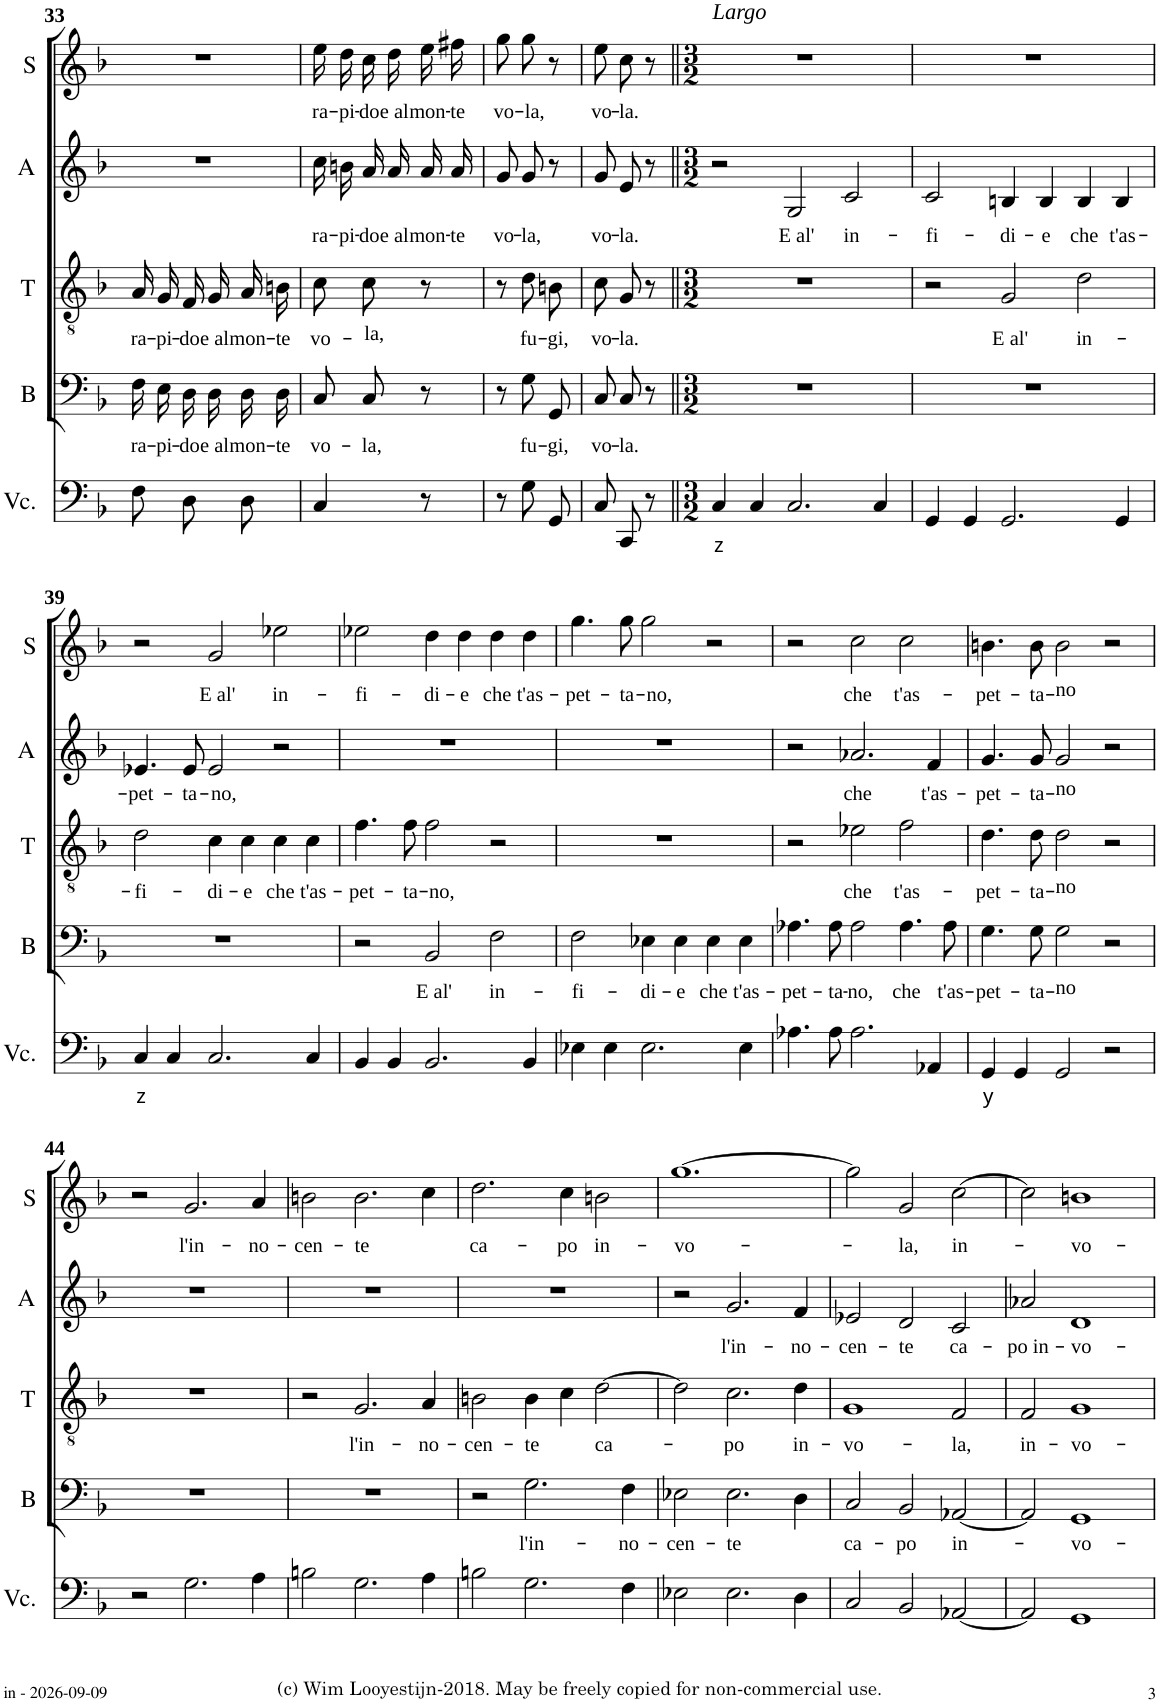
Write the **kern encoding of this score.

**kern	**text	**kern	**text	**kern	**text	**kern	**text	**kern	**text
*part5	*part5	*part4	*part4	*part3	*part3	*part2	*part2	*part1	*part1
*staff5	*staff5	*staff4	*staff4	*staff3	*staff3	*staff2	*staff2	*staff1	*staff1
*I"B.C.	*	*I"Basso	*	*I"Tenore	*	*I"Alto	*	*I"Canto	*
*	*	*I'B	*	*I'T	*	*I'A	*	*	*
!!LO:PB:g=z
*clefF4	*	*clefF4	*	*clefGv2	*	*clefG2	*	*clefG2	*
*k[b-]	*	*k[b-]	*	*k[b-]	*	*k[b-]	*	*k[b-]	*
*F:	*	*F:	*	*F:	*	*F:	*	*F:	*
*M3/8	*	*M3/8	*	*M3/8	*	*M3/8	*	*M3/8	*
=33	=33	=33	=33	=33	=33	=33	=33	=33	=33
!	!	!	!LO:LY:b	!	!LO:LY:b	!	!	!	!
8F\L	.	16F\LL	ra-	16A/LL	ra-	4.r	.	4.r	.
!	!	!	!LO:LY:b	!	!LO:LY:b	!	!	!	!
.	.	16E\	-pi-	16G/	-pi-	.	.	.	.
!	!	!	!LO:LY:b	!	!LO:LY:b	!	!	!	!
8D\	.	16D\	-do	16F/	-do	.	.	.	.
!	!	!	!LO:LY:b	!	!LO:LY:b	!	!	!	!
.	.	16D\	e al	16G/	e al	.	.	.	.
!	!	!	!LO:LY:b	!	!LO:LY:b	!	!	!	!
8D\J	.	16D\	mon-	16A/	mon-	.	.	.	.
!	!	!	!LO:LY:b	!	!LO:LY:b	!	!	!	!
.	.	16D\JJ	-te	16Bn/JJ	-te	.	.	.	.
=34	=34	=34	=34	=34	=34	=34	=34	=34	=34
!	!	!	!LO:LY:b	!	!LO:LY:b	!	!LO:LY:b	!	!LO:LY:b
4C/	.	8C/L	vo-	8c\L	vo-	16cc\LL	ra-	16ee\LL	ra-
!	!	!	!	!	!	!	!LO:LY:b	!	!LO:LY:b
.	.	.	.	.	.	16bn\	-pi-	16dd\	-pi-
!	!	!	!LO:LY:b	!	!LO:LY:b	!	!LO:LY:b	!	!LO:LY:b
.	.	8C/J	-la,	8c\J	-la,	16a\	-do	16cc\	-do
!	!	!	!	!	!	!	!LO:LY:b	!	!LO:LY:b
.	.	.	.	.	.	16a\	e al	16dd\	e al
!	!	!	!	!	!	!	!LO:LY:b	!	!LO:LY:b
8r	.	8r	.	8r	.	16a\	mon-	16ee\	mon-
!	!	!	!	!	!	!	!LO:LY:b	!	!LO:LY:b
.	.	.	.	.	.	16a\JJ	-te	16ff#X\JJ	-te
=35	=35	=35	=35	=35	=35	=35	=35	=35	=35
!	!	!	!	!	!	!	!LO:LY:b	!	!LO:LY:b
8r	.	8r	.	8r	.	8g/L	vo-	8gg\L	vo-
!	!	!	!LO:LY:b	!	!LO:LY:b	!	!LO:LY:b	!	!LO:LY:b
8G/L	.	8G/L	fu-	8d\L	fu-	8g/J	-la,	8gg\J	-la,
!	!	!	!LO:LY:b	!	!LO:LY:b	!	!	!	!
8GG/J	.	8GG/J	-gi,	8Bn\J	-gi,	8r	.	8r	.
=36	=36	=36	=36	=36	=36	=36	=36	=36	=36
!	!	!	!LO:LY:b	!	!LO:LY:b	!	!LO:LY:b	!	!LO:LY:b
8C/L	.	8C/L	vo-	8c/L	vo-	8g/L	vo-	8ee\L	vo-
!	!	!	!LO:LY:b	!	!LO:LY:b	!	!LO:LY:b	!	!LO:LY:b
8CC/J	.	8C/J	-la.	8G/J	-la.	8e/J	-la.	8cc\J	-la.
8r	.	8r	.	8r	.	8r	.	8r	.
=37||	=37||	=37||	=37||	=37||	=37||	=37||	=37||	=37||	=37||
*M3/2	*	*M3/2	*	*M3/2	*	*M3/2	*	*M3/2	*
!	!	!	!	!	!	!	!	!LO:TX:a:i:t=Largo	!
!	!LO:LY:b	!	!	!	!	!	!	!	!
4C/	z	1.r	.	1.r	.	2r	.	1.r	.
4C/	.	.	.	.	.	.	.	.	.
!	!	!	!	!	!	!	!LO:LY:b	!	!
2.C/	.	.	.	.	.	2G/	E al'	.	.
!	!	!	!	!	!	!	!LO:LY:b	!	!
.	.	.	.	.	.	2c/	in-	.	.
4C/	.	.	.	.	.	.	.	.	.
=38	=38	=38	=38	=38	=38	=38	=38	=38	=38
!	!	!	!	!	!	!	!LO:LY:b	!	!
4GG/	.	1.r	.	2r	.	2c/	-fi-	1.r	.
4GG/	.	.	.	.	.	.	.	.	.
!	!	!	!	!	!LO:LY:b	!	!LO:LY:b	!	!
2.GG/	.	.	.	2G/	E al'	4Bn/	-di-	.	.
!	!	!	!	!	!	!	!LO:LY:b	!	!
.	.	.	.	.	.	4B/	-e	.	.
!	!	!	!	!	!LO:LY:b	!	!LO:LY:b	!	!
.	.	.	.	2d\	in-	4B/	che	.	.
!	!	!	!	!	!	!	!LO:LY:b	!	!
4GG/	.	.	.	.	.	4B/	t'as-	.	.
!!LO:LB:g=z
=39	=39	=39	=39	=39	=39	=39	=39	=39	=39
!	!LO:LY:b	!	!	!	!LO:LY:b	!	!LO:LY:b	!	!
4C/	z	1.r	.	2d\	-fi-	4.e-X/	-pet-	2r	.
4C/	.	.	.	.	.	.	.	.	.
!	!	!	!	!	!	!	!LO:LY:b	!	!
.	.	.	.	.	.	8e-/	-ta-	.	.
!	!	!	!	!	!LO:LY:b	!	!LO:LY:b	!	!LO:LY:b
2.C/	.	.	.	4c\	-di-	2e-/	-no,	2g/	E al'
!	!	!	!	!	!LO:LY:b	!	!	!	!
.	.	.	.	4c\	-e	.	.	.	.
!	!	!	!	!	!LO:LY:b	!	!	!	!LO:LY:b
.	.	.	.	4c\	che	2r	.	2ee-X\	in-
!	!	!	!	!	!LO:LY:b	!	!	!	!
4C/	.	.	.	4c\	t'as-	.	.	.	.
=40	=40	=40	=40	=40	=40	=40	=40	=40	=40
!	!	!	!	!	!LO:LY:b	!	!	!	!LO:LY:b
4BB-/	.	2r	.	4.f\	-pet-	1.r	.	2ee-X\	-fi-
4BB-/	.	.	.	.	.	.	.	.	.
!	!	!	!	!	!LO:LY:b	!	!	!	!
.	.	.	.	8f\	-ta-	.	.	.	.
!	!	!	!LO:LY:b	!	!LO:LY:b	!	!	!	!LO:LY:b
2.BB-/	.	2BB-/	E al'	2f\	-no,	.	.	4dd\	-di-
!	!	!	!	!	!	!	!	!	!LO:LY:b
.	.	.	.	.	.	.	.	4dd\	-e
!	!	!	!LO:LY:b	!	!	!	!	!	!LO:LY:b
.	.	2F\	in-	2r	.	.	.	4dd\	che
!	!	!	!	!	!	!	!	!	!LO:LY:b
4BB-/	.	.	.	.	.	.	.	4dd\	t'as-
=41	=41	=41	=41	=41	=41	=41	=41	=41	=41
!	!	!	!LO:LY:b	!	!	!	!	!	!LO:LY:b
4E-X\	.	2F\	-fi-	1.r	.	1.r	.	4.gg\	-pet-
4E-\	.	.	.	.	.	.	.	.	.
!	!	!	!	!	!	!	!	!	!LO:LY:b
.	.	.	.	.	.	.	.	8gg\	-ta-
!	!	!	!LO:LY:b	!	!	!	!	!	!LO:LY:b
2.E-\	.	4E-X\	-di-	.	.	.	.	2gg\	-no,
!	!	!	!LO:LY:b	!	!	!	!	!	!
.	.	4E-\	-e	.	.	.	.	.	.
!	!	!	!LO:LY:b	!	!	!	!	!	!
.	.	4E-\	che	.	.	.	.	2r	.
!	!	!	!LO:LY:b	!	!	!	!	!	!
4E-\	.	4E-\	t'as-	.	.	.	.	.	.
=42	=42	=42	=42	=42	=42	=42	=42	=42	=42
!	!	!	!LO:LY:b	!	!	!	!	!	!
4.A-X\	.	4.A-X\	-pet-	2r	.	2r	.	2r	.
!	!	!	!LO:LY:b	!	!	!	!	!	!
8A-\	.	8A-\	-ta-	.	.	.	.	.	.
!	!	!	!LO:LY:b	!	!LO:LY:b	!	!LO:LY:b	!	!LO:LY:b
2.A-\	.	2A-\	-no,	2e-X\	che	2.a-X/	che	2cc\	che
!	!	!	!LO:LY:b	!	!LO:LY:b	!	!	!	!LO:LY:b
.	.	4.A-\	che	2f\	t'as-	.	.	2cc\	t'as-
!	!	!	!	!	!	!	!LO:LY:b	!	!
4AA-X/	.	.	.	.	.	4f/	t'as-	.	.
!	!	!	!LO:LY:b	!	!	!	!	!	!
.	.	8A-\	t'as-	.	.	.	.	.	.
=43	=43	=43	=43	=43	=43	=43	=43	=43	=43
!	!LO:LY:b	!	!LO:LY:b	!	!LO:LY:b	!	!LO:LY:b	!	!LO:LY:b
4GG/	y	4.G\	-pet-	4.d\	-pet-	4.g/	-pet-	4.bn\	-pet-
4GG/	.	.	.	.	.	.	.	.	.
!	!	!	!LO:LY:b	!	!LO:LY:b	!	!LO:LY:b	!	!LO:LY:b
.	.	8G\	-ta-	8d\	-ta-	8g/	-ta-	8b\	-ta-
!	!	!	!LO:LY:b	!	!LO:LY:b	!	!LO:LY:b	!	!LO:LY:b
2GG/	.	2G\	-no	2d\	-no	2g/	-no	2b\	-no
2r	.	2r	.	2r	.	2r	.	2r	.
!!LO:LB:g=z
=44	=44	=44	=44	=44	=44	=44	=44	=44	=44
2r	.	1.r	.	1.r	.	1.r	.	2r	.
!	!	!	!	!	!	!	!	!	!LO:LY:b
2.G\	.	.	.	.	.	.	.	2.g/	l'in-
!	!	!	!	!	!	!	!	!	!LO:LY:b
4A\	.	.	.	.	.	.	.	4a/	-no-
=45	=45	=45	=45	=45	=45	=45	=45	=45	=45
!	!	!	!	!	!	!	!	!	!LO:LY:b
2Bn\	.	1.r	.	2r	.	1.r	.	2bn\	-cen-
!	!	!	!	!	!LO:LY:b	!	!	!	!LO:LY:b
2.G\	.	.	.	2.G/	l'in-	.	.	2.b\	-te
!	!	!	!	!	!LO:LY:b	!	!	!	!
4A\	.	.	.	4A/	-no-	.	.	4cc\	.
=46	=46	=46	=46	=46	=46	=46	=46	=46	=46
!	!	!	!	!	!LO:LY:b	!	!	!	!LO:LY:b
2Bn\	.	2r	.	2Bn\	-cen-	1.r	.	2.dd\	ca-
!	!	!	!LO:LY:b	!	!LO:LY:b	!	!	!	!
2.G\	.	2.G\	l'in-	4B\	-te	.	.	.	.
!	!	!	!	!	!	!	!	!	!LO:LY:b
.	.	.	.	4c\	.	.	.	4cc\	-po
!	!	!	!	!	!LO:LY:b	!	!	!	!LO:LY:b
.	.	.	.	[2d\	ca-	.	.	2bn\	in-
!	!	!	!LO:LY:b	!	!	!	!	!	!
4F\	.	4F\	-no-	.	.	.	.	.	.
=47	=47	=47	=47	=47	=47	=47	=47	=47	=47
!	!	!	!LO:LY:b	!	!	!	!	!	!LO:LY:b
2E-X\	.	2E-X\	-cen-	2d\]	.	2r	.	[1.gg	-vo-
!	!	!	!LO:LY:b	!	!LO:LY:b	!	!LO:LY:b	!	!
2.E-\	.	2.E-\	-te	2.c\	-po	2.g/	l'in-	.	.
!	!	!	!	!	!LO:LY:b	!	!LO:LY:b	!	!
4D\	.	4D\	.	4d\	in-	4f/	-no-	.	.
=48	=48	=48	=48	=48	=48	=48	=48	=48	=48
!	!	!	!LO:LY:b	!	!LO:LY:b	!	!LO:LY:b	!	!
2C/	.	2C/	ca-	1G	-vo-	2e-X/	-cen-	2gg\]	.
!	!	!	!LO:LY:b	!	!	!	!LO:LY:b	!	!LO:LY:b
2BB-/	.	2BB-/	-po	.	.	2d/	-te	2g/	-la,
!	!	!	!LO:LY:b	!	!LO:LY:b	!	!LO:LY:b	!	!LO:LY:b
[2AA-X/	.	[2AA-X/	in-	2F/	-la,	2c/	ca-	[2cc\	in-
=49	=49	=49	=49	=49	=49	=49	=49	=49	=49
!	!	!	!	!	!LO:LY:b	!	!LO:LY:b	!	!
2AA-/]	.	2AA-/]	.	2F/	in-	2a-X/	po in-	2cc\]	.
!	!	!	!LO:LY:b	!	!LO:LY:b	!	!LO:LY:b	!	!LO:LY:b
1GG	.	1GG	-vo-	1G	-vo-	1d	-vo-	1bn	-vo-
=	=	=	=	=	=	=	=	=	=
*-	*-	*-	*-	*-	*-	*-	*-	*-	*-
